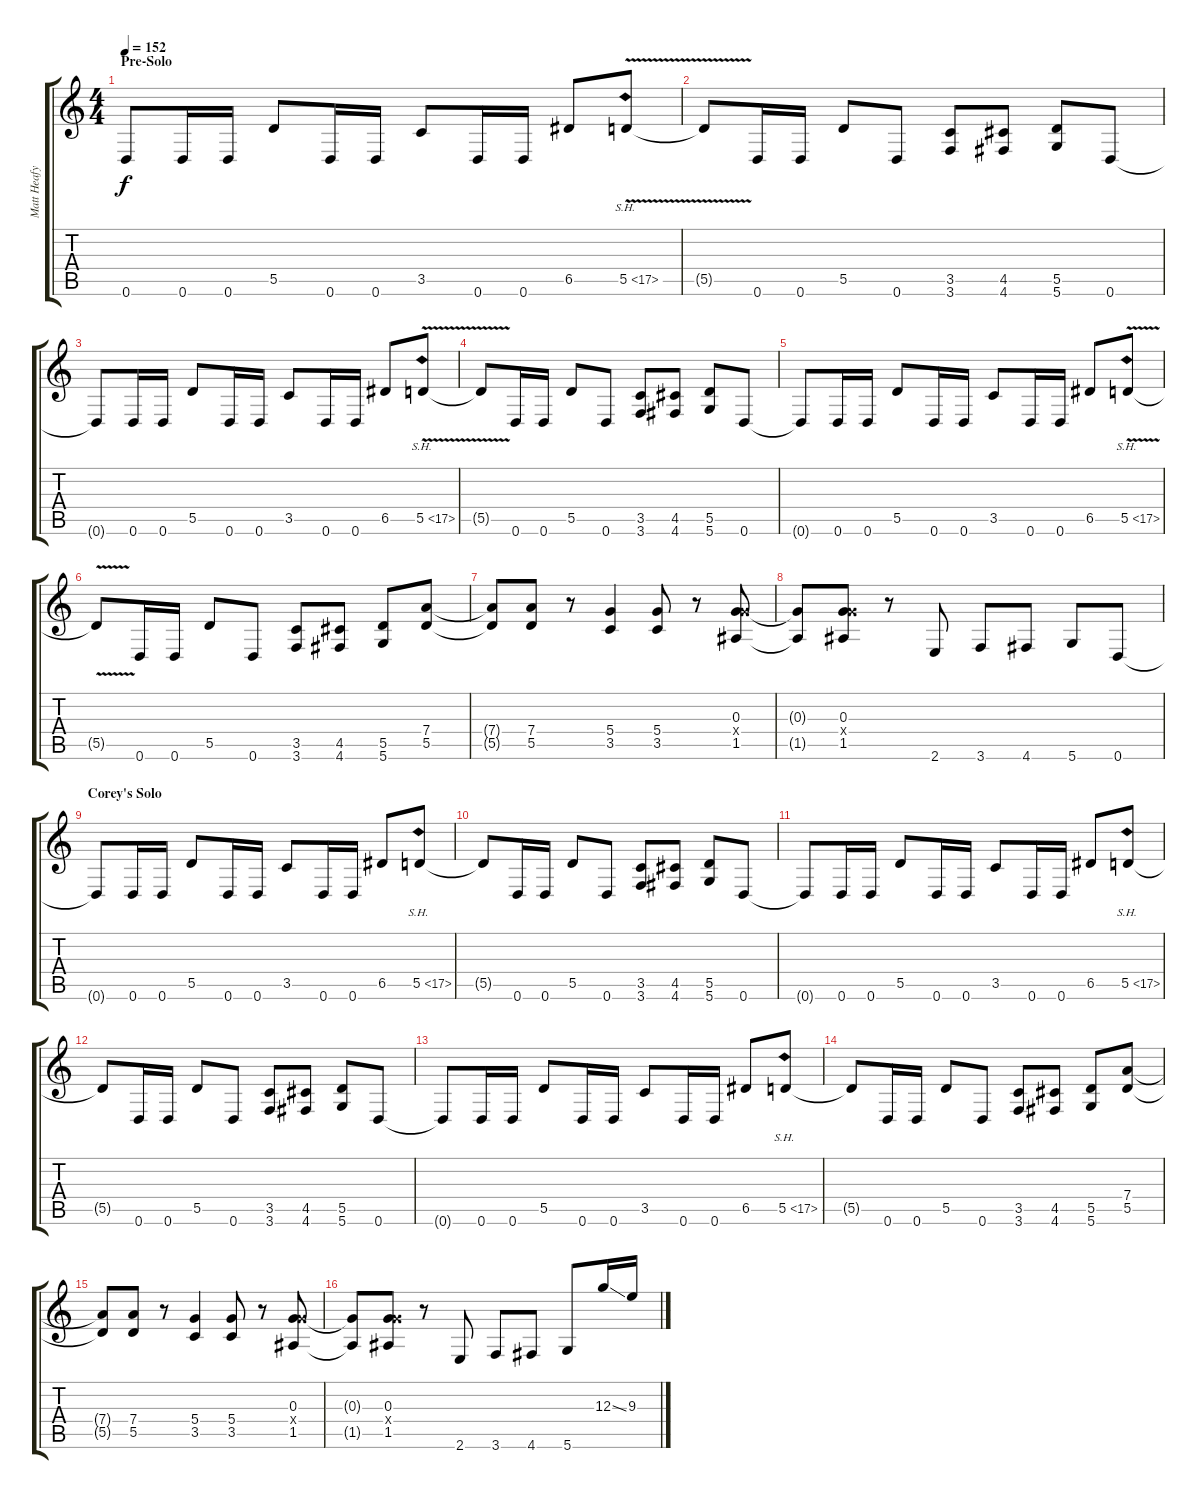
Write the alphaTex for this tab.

\track ("Matt Heafy" "Matt Heafy") {instrument distortionguitar}
\staff {score tabs}
\tuning (E4 B3 G3 D3 A2 D2) {hide}
\ts (4 4)
\section ("" "Pre-Solo")
\tempo 152
\clef g2
\ks c
0.6.8{dy f} 0.6.16 0.6.16 5.5.8 0.6.16 0.6.16 3.5.8 0.6.16 0.6.16 6.5.8 5.5{sh 12 v}.8 |
5.5{t}.8 0.6.16 0.6.16 5.5.8 0.6.8 (3.5 3.6).8 (4.5 4.6).8 (5.5 5.6).8 0.6.8 |
0.6{t}.8 0.6.16 0.6.16 5.5.8 0.6.16 0.6.16 3.5.8 0.6.16 0.6.16 6.5.8 5.5{sh 12 v}.8 |
5.5{t}.8 0.6.16 0.6.16 5.5.8 0.6.8 (3.5 3.6).8 (4.5 4.6).8 (5.5 5.6).8 0.6.8 |
0.6{t}.8 0.6.16 0.6.16 5.5.8 0.6.16 0.6.16 3.5.8 0.6.16 0.6.16 6.5.8 5.5{sh 12 v}.8 |
5.5{t}.8 0.6.16 0.6.16 5.5.8 0.6.8 (3.5 3.6).8 (4.5 4.6).8 (5.5 5.6).8 (7.4 5.5).8 |
(7.4{t} 5.5{t}).8 (7.4 5.5).8 r.8 (5.4 3.5).4 (5.4 3.5).8 r.8 (0.3 5.4{x} 1.5).8 |
(0.3{t} 1.5{t}).8 (0.3 5.4{x} 1.5).8 r.8 2.6.8 3.6.8 4.6.8 5.6.8 0.6.8 |
\section ("" "Corey's Solo")
0.6{t}.8 0.6.16 0.6.16 5.5.8 0.6.16 0.6.16 3.5.8 0.6.16 0.6.16 6.5.8 5.5{sh 12}.8 |
5.5{t}.8 0.6.16 0.6.16 5.5.8 0.6.8 (3.5 3.6).8 (4.5 4.6).8 (5.5 5.6).8 0.6.8 |
0.6{t}.8 0.6.16 0.6.16 5.5.8 0.6.16 0.6.16 3.5.8 0.6.16 0.6.16 6.5.8 5.5{sh 12}.8 |
5.5{t}.8 0.6.16 0.6.16 5.5.8 0.6.8 (3.5 3.6).8 (4.5 4.6).8 (5.5 5.6).8 0.6.8 |
0.6{t}.8 0.6.16 0.6.16 5.5.8 0.6.16 0.6.16 3.5.8 0.6.16 0.6.16 6.5.8 5.5{sh 12}.8 |
5.5{t}.8 0.6.16 0.6.16 5.5.8 0.6.8 (3.5 3.6).8 (4.5 4.6).8 (5.5 5.6).8 (7.4 5.5).8 |
(7.4{t} 5.5{t}).8 (7.4 5.5).8 r.8 (5.4 3.5).4 (5.4 3.5).8 r.8 (0.3 5.4{x} 1.5).8 |
(0.3{t} 1.5{t}).8 (0.3 5.4{x} 1.5).8 r.8 2.6.8 3.6.8 4.6.8 5.6.8 12.3{ss}.16 9.3.16
